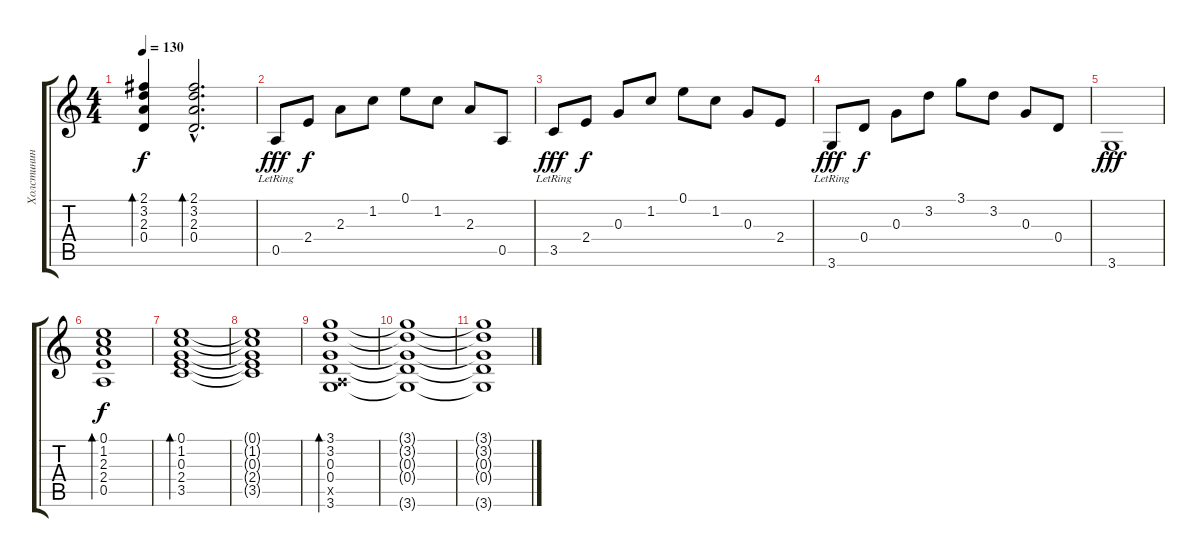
\track ("Холстинин" "Холстинин") {instrument acousticguitarsteel}
\staff {score tabs}
\tuning (E4 B3 G3 D3 A2 E2) {hide}
\ts (4 4)
\tempo 130
\clef g2
\ks c
(2.1 3.2 2.3 0.4).4{bd 60 dy f} (2.1{hac} 3.2{hac} 2.3{hac} 0.4{hac}).2{d bd 60} |
0.5{lr}.8{dy fff} 2.4.8{dy f} 2.3.8 1.2.8 0.1.8 1.2.8 2.3.8 0.5.8 |
3.5{lr}.8{dy fff} 2.4.8{dy f} 0.3.8 1.2.8 0.1.8 1.2.8 0.3.8 2.4.8 |
3.6{lr}.8{dy fff} 0.4.8{dy f} 0.3.8 3.2.8 3.1.8 3.2.8 0.3.8 0.4.8 |
3.6.1{dy fff} |
(0.1 1.2 2.3 2.4 0.5).1{bd 240 dy f} |
(0.1 1.2 0.3 2.4 3.5).1{bd 480} |
(0.1{t} 1.2{t} 0.3{t} 2.4{t} 3.5{t}).1 |
(3.1 3.2 0.3 0.4 0.5{x} 3.6).1{bd 480} |
(3.1{t} 3.2{t} 0.3{t} 0.4{t} 3.6{t}).1 |
(3.1{t} 3.2{t} 0.3{t} 0.4{t} 3.6{t}).1
